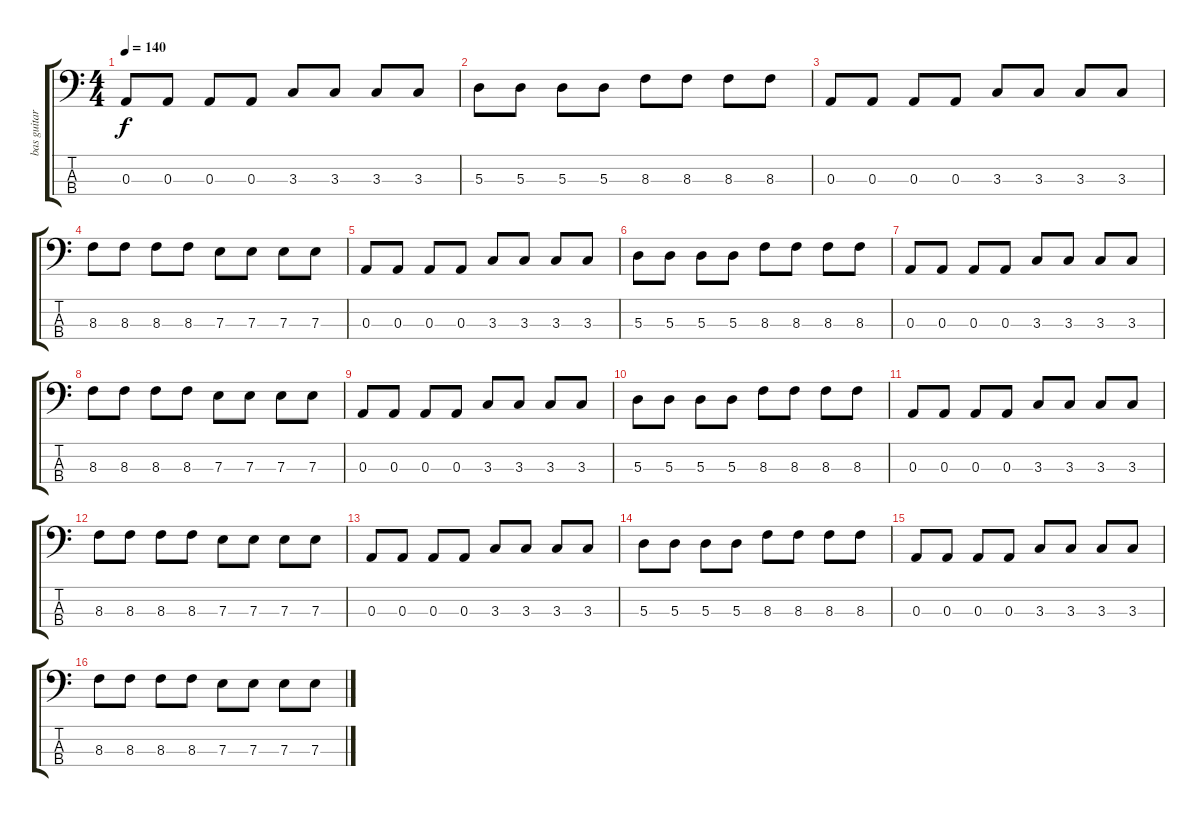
\track ("bas guitar" "bas guitar") {instrument electricbassfinger}
\staff {score tabs}
\tuning (G2 D2 A1 E1) {hide}
\ts (4 4)
\tempo 140
\clef f4
\ks c
0.3.8{dy f} 0.3.8 0.3.8 0.3.8 3.3.8 3.3.8 3.3.8 3.3.8 |
5.3.8 5.3.8 5.3.8 5.3.8 8.3.8 8.3.8 8.3.8 8.3.8 |
0.3.8 0.3.8 0.3.8 0.3.8 3.3.8 3.3.8 3.3.8 3.3.8 |
8.3.8 8.3.8 8.3.8 8.3.8 7.3.8 7.3.8 7.3.8 7.3.8 |
0.3.8 0.3.8 0.3.8 0.3.8 3.3.8 3.3.8 3.3.8 3.3.8 |
5.3.8 5.3.8 5.3.8 5.3.8 8.3.8 8.3.8 8.3.8 8.3.8 |
0.3.8 0.3.8 0.3.8 0.3.8 3.3.8 3.3.8 3.3.8 3.3.8 |
8.3.8 8.3.8 8.3.8 8.3.8 7.3.8 7.3.8 7.3.8 7.3.8 |
0.3.8 0.3.8 0.3.8 0.3.8 3.3.8 3.3.8 3.3.8 3.3.8 |
5.3.8 5.3.8 5.3.8 5.3.8 8.3.8 8.3.8 8.3.8 8.3.8 |
0.3.8 0.3.8 0.3.8 0.3.8 3.3.8 3.3.8 3.3.8 3.3.8 |
8.3.8 8.3.8 8.3.8 8.3.8 7.3.8 7.3.8 7.3.8 7.3.8 |
0.3.8 0.3.8 0.3.8 0.3.8 3.3.8 3.3.8 3.3.8 3.3.8 |
5.3.8 5.3.8 5.3.8 5.3.8 8.3.8 8.3.8 8.3.8 8.3.8 |
0.3.8 0.3.8 0.3.8 0.3.8 3.3.8 3.3.8 3.3.8 3.3.8 |
8.3.8 8.3.8 8.3.8 8.3.8 7.3.8 7.3.8 7.3.8 7.3.8
